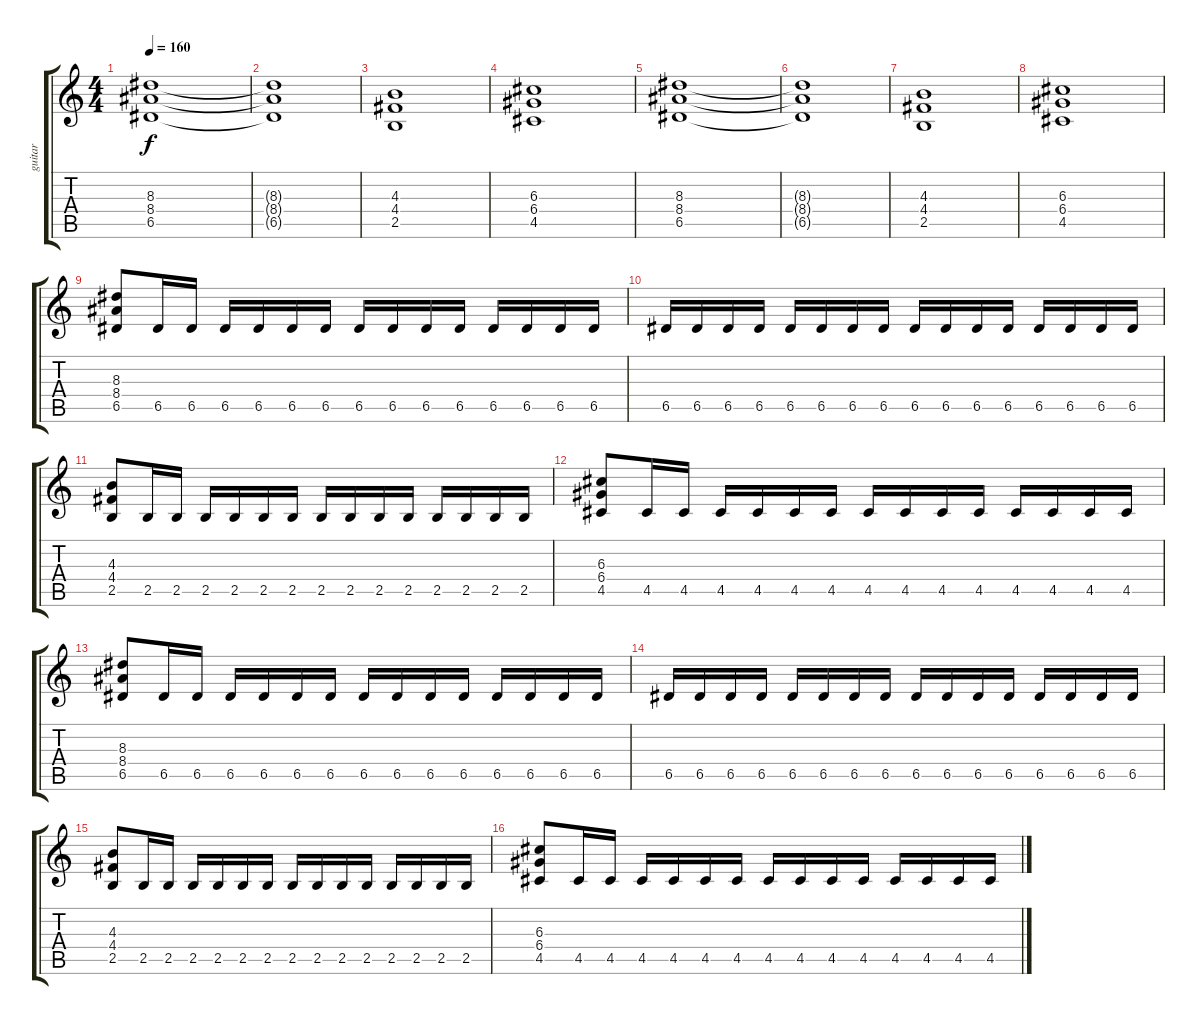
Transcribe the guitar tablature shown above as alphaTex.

\track ("guitar" "guitar") {instrument distortionguitar}
\staff {score tabs}
\tuning (E4 B3 G3 D3 A2 E2) {hide}
\ts (4 4)
\tempo 160
\clef g2
\ks c
(8.3 8.4 6.5).1{dy f instrument distortionguitar} |
(8.3{t} 8.4{t} 6.5{t}).1 |
(4.3 4.4 2.5).1 |
(6.3 6.4 4.5).1 |
(8.3 8.4 6.5).1 |
(8.3{t} 8.4{t} 6.5{t}).1 |
(4.3 4.4 2.5).1 |
(6.3 6.4 4.5).1 |
(8.3 8.4 6.5).8 6.5.16 6.5.16 6.5.16 6.5.16 6.5.16 6.5.16 6.5.16 6.5.16 6.5.16 6.5.16 6.5.16 6.5.16 6.5.16 6.5.16 |
6.5.16 6.5.16 6.5.16 6.5.16 6.5.16 6.5.16 6.5.16 6.5.16 6.5.16 6.5.16 6.5.16 6.5.16 6.5.16 6.5.16 6.5.16 6.5.16 |
(4.3 4.4 2.5).8 2.5.16 2.5.16 2.5.16 2.5.16 2.5.16 2.5.16 2.5.16 2.5.16 2.5.16 2.5.16 2.5.16 2.5.16 2.5.16 2.5.16 |
(6.3 6.4 4.5).8 4.5.16 4.5.16 4.5.16 4.5.16 4.5.16 4.5.16 4.5.16 4.5.16 4.5.16 4.5.16 4.5.16 4.5.16 4.5.16 4.5.16 |
(8.3 8.4 6.5).8 6.5.16 6.5.16 6.5.16 6.5.16 6.5.16 6.5.16 6.5.16 6.5.16 6.5.16 6.5.16 6.5.16 6.5.16 6.5.16 6.5.16 |
6.5.16 6.5.16 6.5.16 6.5.16 6.5.16 6.5.16 6.5.16 6.5.16 6.5.16 6.5.16 6.5.16 6.5.16 6.5.16 6.5.16 6.5.16 6.5.16 |
(4.3 4.4 2.5).8 2.5.16 2.5.16 2.5.16 2.5.16 2.5.16 2.5.16 2.5.16 2.5.16 2.5.16 2.5.16 2.5.16 2.5.16 2.5.16 2.5.16 |
(6.3 6.4 4.5).8 4.5.16 4.5.16 4.5.16 4.5.16 4.5.16 4.5.16 4.5.16 4.5.16 4.5.16 4.5.16 4.5.16 4.5.16 4.5.16 4.5.16
